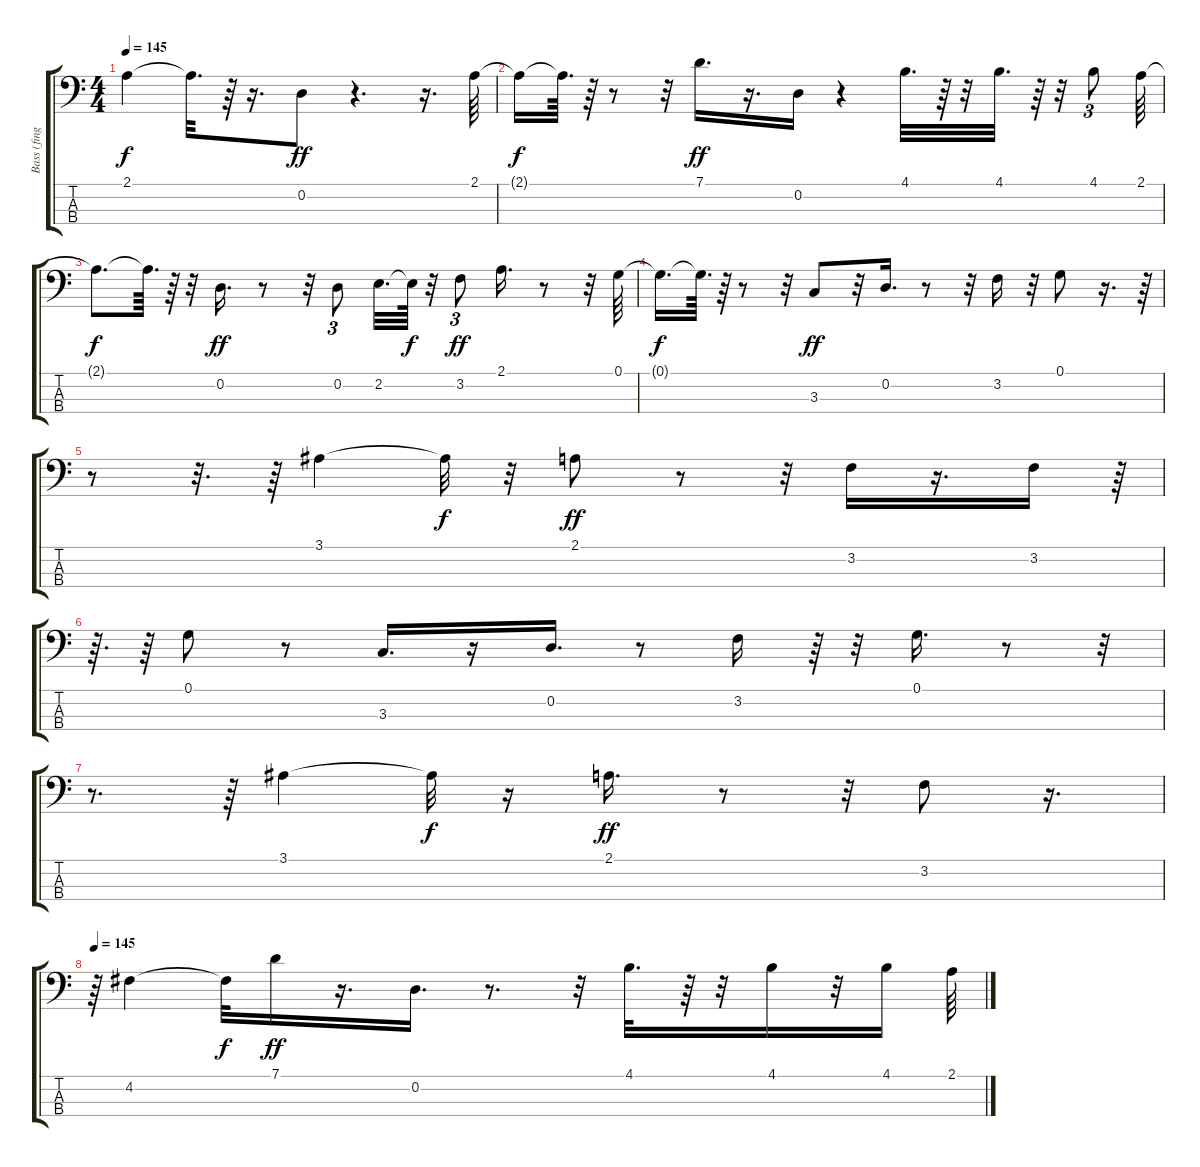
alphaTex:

\track ("Bass (finger)" "Bass (fing") {instrument electricbassfinger}
\staff {score tabs}
\tuning (G2 D2 A1 E1) {hide}
\ts (4 4)
\tempo 145
\clef f4
\ks c
2.1{t}.4{dy f} 2.1{t}.32{d} r.64 r.16{d} 0.2.8{dy ff} r.4{d} r.16{d} 2.1.64 |
2.1{t}.16{dy f} 2.1{t}.64{d} r.64 r.8 r.32 7.1.16{d dy ff} r.16{d} 0.2.16 r.4 4.1.32{d} r.64 r.32 4.1.32{d} r.64 r.32 4.1.8{tu (3 2)} 2.1.64 |
2.1{t}.8{d dy f} 2.1{t}.64{d} r.64 r.32 0.2.16{d dy ff} r.8 r.32 0.2.8{tu (3 2)} 2.2.32{d} 2.2{t}.64{dy f} r.32 3.2.8{tu (3 2) dy ff} 2.1.16{d} r.8 r.32 0.1.64 |
0.1{t}.16{d dy f} 0.1{t}.64{d} r.64 r.8 r.32 3.3.8{dy ff} r.32 0.2.16{d} r.8 r.32 3.2.16 r.32 0.1.8 r.16{d} r.64 |
r.8 r.32{d} r.64 3.1.4 3.1{t}.32{dy f} r.32 2.1.8{dy ff} r.8 r.32 3.2.16 r.16{d} 3.2.16 r.64 |
r.64{d} r.64 0.1.8 r.8 3.3.16{d} r.16 0.2.16{d} r.8 3.2.16 r.64 r.32 0.1.16{d} r.8 r.32 |
r.8{d} r.64 3.1.4 3.1{t}.32{dy f} r.16 2.1.16{d dy ff} r.8 r.32 3.2.8 r.16{d} |
\tempo 145
r.64 4.2.4 4.2{t}.32{dy f} 7.1.16{dy ff} r.16{d} 0.2.16{d} r.8{d} r.32 4.1.32{d} r.64 r.32 4.1.16 r.32 4.1.16 2.1.64
